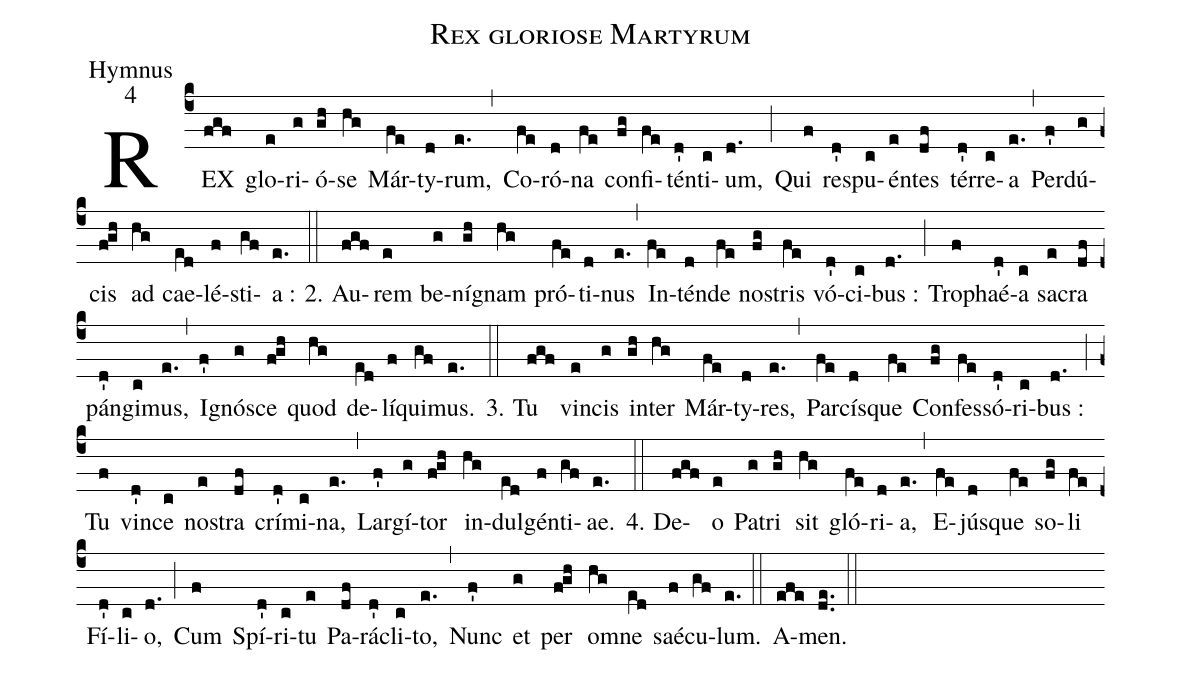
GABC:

name:Rex gloriose Martyrum;
office-part:Hymnus;
mode:4;
%%
(c4) REX(fgf) glo(e)ri(g)ó(gh)se(hg) Már(fe)ty(d)rum,(e.) (,) Co(fe)ró(d)na(fe) con(fg)fi(fe)tén(d')ti(c)um,(d.) (;) Qui(f) re(d')spu(c)én(e)tes(df) tér(d')re(c)a(e.) (,) Per(f')dú(g)cis(fgh) ad(hg) cae(e[ll:1]d)lé(f)sti(gf)a :(e.) (::)
2. Au(fgf)rem(e) be(g)ní(gh)gnam(hg) pró(fe)ti(d)nus(e.) (,) In(fe)tén(d)de(fe) no(fg)stris(fe) vó(d')ci(c)bus :(d.) (;) Tro(f)phaé(d')a(c) sa(e)cra(df) pán(d')gi(c)mus,(e.) (,) I(f')gnó(g)sce(fgh) quod(hg) de(e[ll:1]d)lí(f)qui(gf)mus.(e.) (::)
3. Tu(fgf) vin(e)cis(g) in(gh)ter(hg) Már(fe)ty(d)res,(e.) (,) Par(fe)cís(d)que(fe) Con(fg)fes(fe)só(d')ri(c)bus :(d.) (;) Tu(f) vin(d')ce(c) no(e)stra(df) crí(d')mi(c)na,(e.) (,) Lar(f')gí(g)tor(fgh) in(hg)dul(e[ll:1]d)gén(f)ti(gf)ae.(e.) (::)
4. De(fgf)o(e) Pa(g)tri(gh) sit(hg) gló(fe)ri(d)a,(e.) (,) E(fe)jús(d)que(fe) so(fg)li(fe) Fí(d')li(c)o,(d.) (;) Cum(f) Spí(d')ri(c)tu(e) Pa(df)rá(d')cli(c)to,(e.) (,) Nunc(f') et(g) per(fgh) o(hg)mne(e[ll:1]d) saé(f)cu(gf)lum.(e.) (::)
A(efe)men.(de..) (::)
